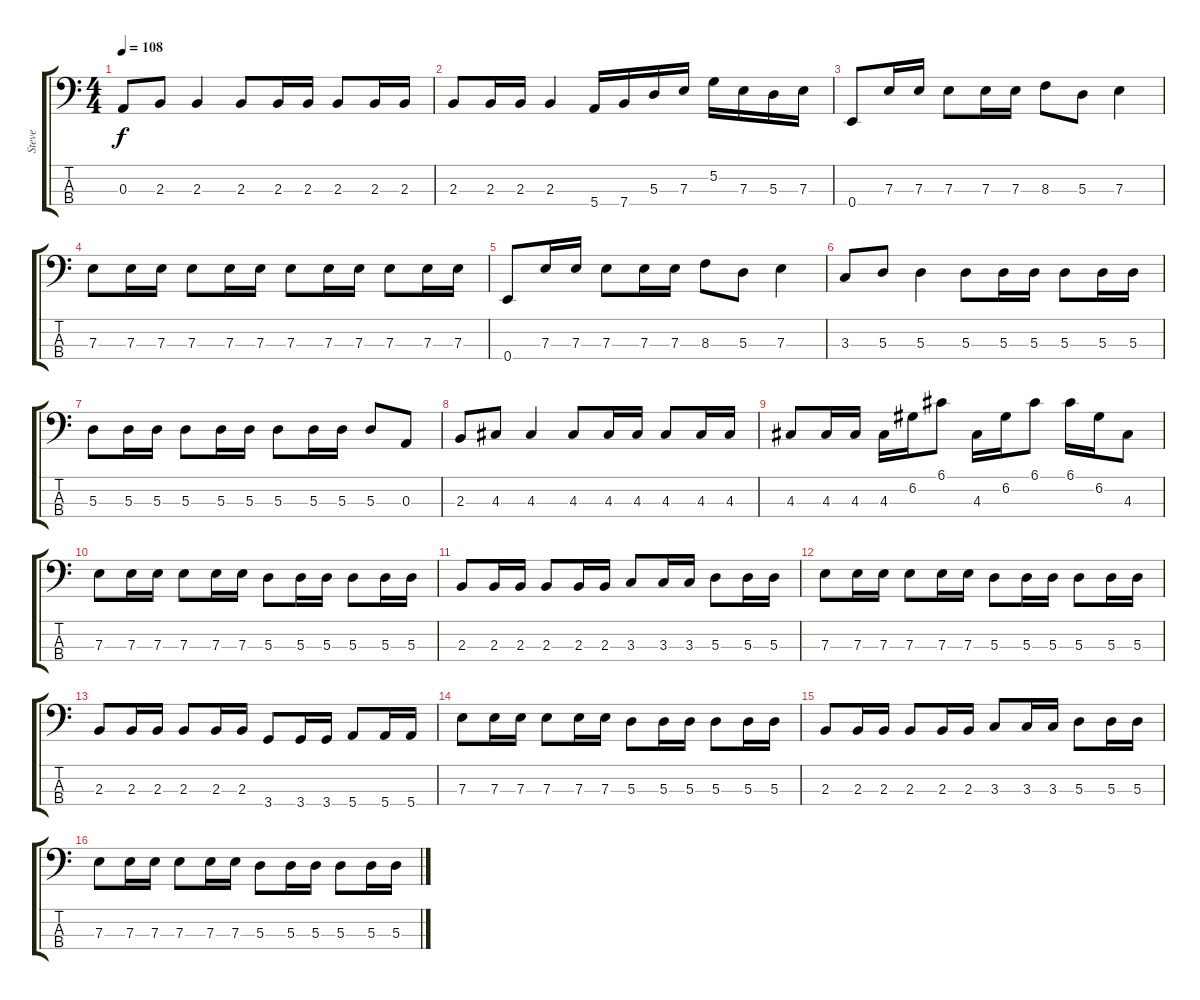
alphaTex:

\track ("Steve" "Steve") {instrument electricbassfinger}
\staff {score tabs}
\tuning (G2 D2 A1 E1) {hide}
\ts (4 4)
\tempo 108
\clef f4
\ks c
0.3.8{dy f} 2.3.8 2.3.4 2.3.8 2.3.16 2.3.16 2.3.8 2.3.16 2.3.16 |
2.3.8 2.3.16 2.3.16 2.3.4 5.4.16 7.4.16 5.3.16 7.3.16 5.2.16 7.3.16 5.3.16 7.3.16 |
0.4.8 7.3.16 7.3.16 7.3.8 7.3.16 7.3.16 8.3.8 5.3.8 7.3.4 |
7.3.8 7.3.16 7.3.16 7.3.8 7.3.16 7.3.16 7.3.8 7.3.16 7.3.16 7.3.8 7.3.16 7.3.16 |
0.4.8 7.3.16 7.3.16 7.3.8 7.3.16 7.3.16 8.3.8 5.3.8 7.3.4 |
3.3.8 5.3.8 5.3.4 5.3.8 5.3.16 5.3.16 5.3.8 5.3.16 5.3.16 |
5.3.8 5.3.16 5.3.16 5.3.8 5.3.16 5.3.16 5.3.8 5.3.16 5.3.16 5.3.8 0.3.8 |
2.3.8 4.3.8 4.3.4 4.3.8 4.3.16 4.3.16 4.3.8 4.3.16 4.3.16 |
4.3.8 4.3.16 4.3.16 4.3.16 6.2.16 6.1.8 4.3.16 6.2.16 6.1.8 6.1.16 6.2.16 4.3.8 |
7.3.8 7.3.16 7.3.16 7.3.8 7.3.16 7.3.16 5.3.8 5.3.16 5.3.16 5.3.8 5.3.16 5.3.16 |
2.3.8 2.3.16 2.3.16 2.3.8 2.3.16 2.3.16 3.3.8 3.3.16 3.3.16 5.3.8 5.3.16 5.3.16 |
7.3.8 7.3.16 7.3.16 7.3.8 7.3.16 7.3.16 5.3.8 5.3.16 5.3.16 5.3.8 5.3.16 5.3.16 |
2.3.8 2.3.16 2.3.16 2.3.8 2.3.16 2.3.16 3.4.8 3.4.16 3.4.16 5.4.8 5.4.16 5.4.16 |
7.3.8 7.3.16 7.3.16 7.3.8 7.3.16 7.3.16 5.3.8 5.3.16 5.3.16 5.3.8 5.3.16 5.3.16 |
2.3.8 2.3.16 2.3.16 2.3.8 2.3.16 2.3.16 3.3.8 3.3.16 3.3.16 5.3.8 5.3.16 5.3.16 |
7.3.8 7.3.16 7.3.16 7.3.8 7.3.16 7.3.16 5.3.8 5.3.16 5.3.16 5.3.8 5.3.16 5.3.16
